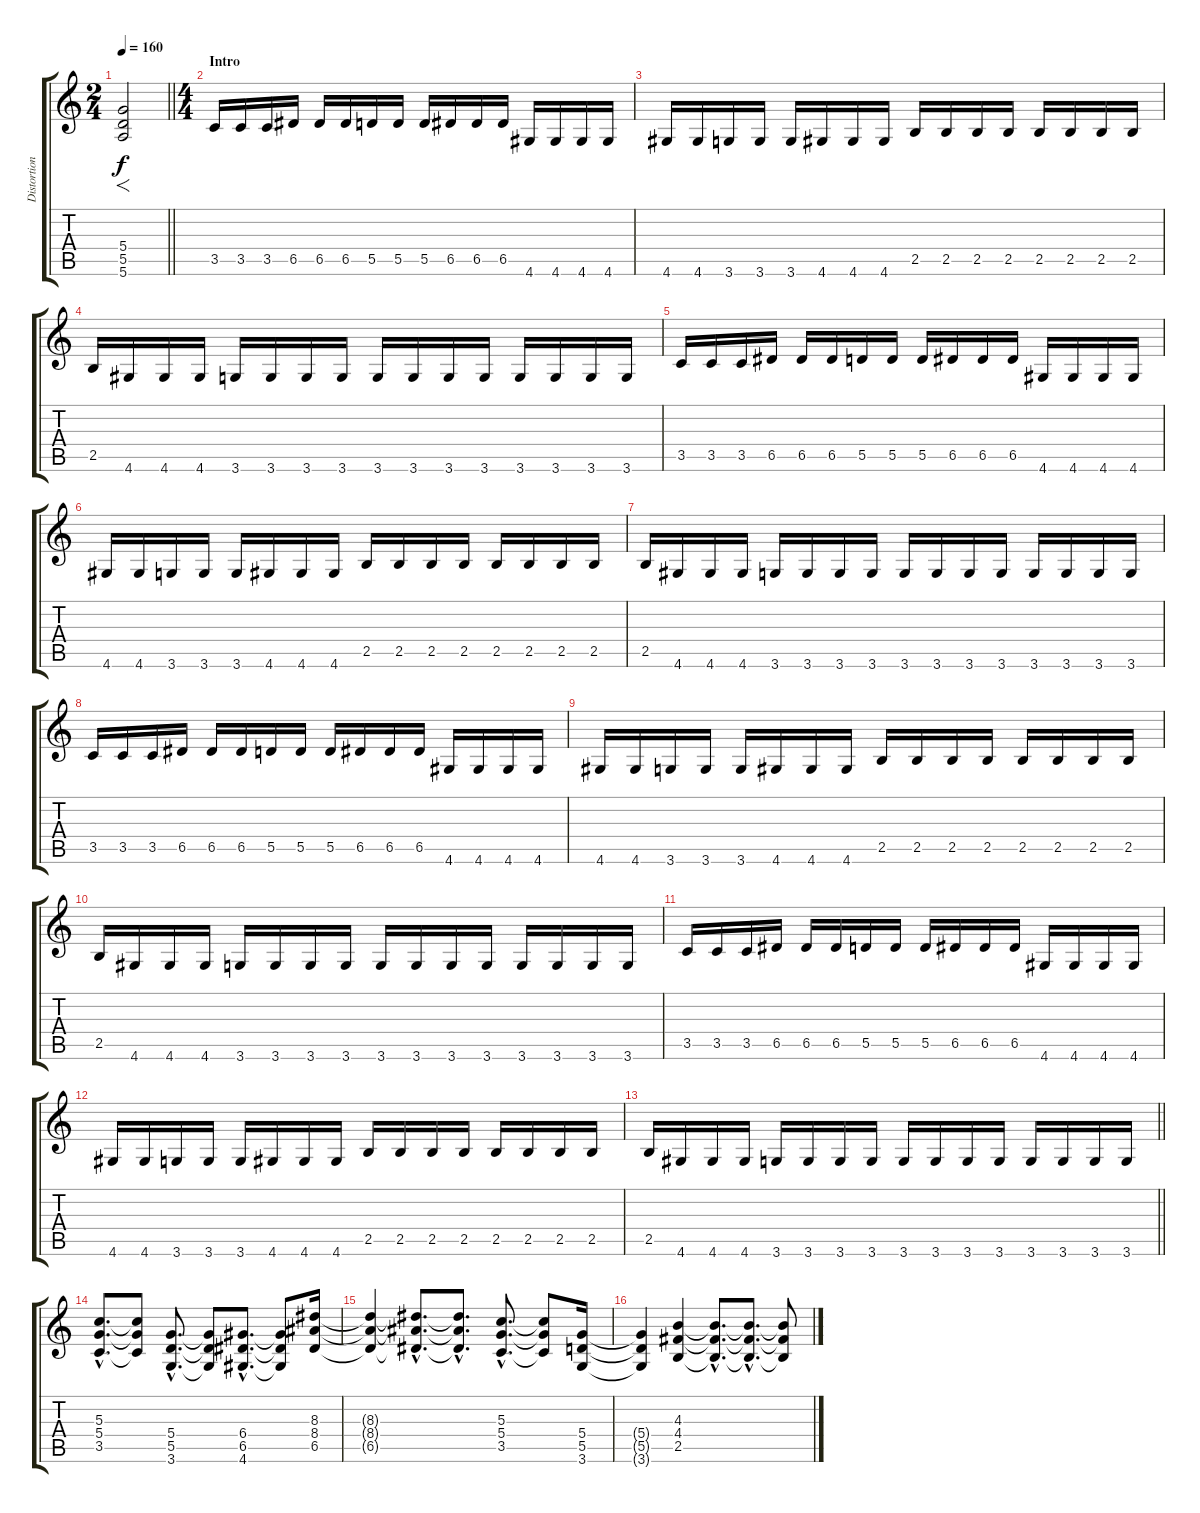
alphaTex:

\track ("Distortion Guitar 2" "Distortion") {instrument distortionguitar}
\staff {score tabs}
\tuning (E4 B3 G3 D3 A2 E2) {hide}
\ts (2 4)
\tempo 160
\clef g2
\barLineRight lightlight
\ks c
(5.4 5.5 5.6).2{f dy f instrument distortionguitar} |
\ts (4 4)
\section ("" "Intro")
3.5.16 3.5.16 3.5.16 6.5.16 6.5.16 6.5.16 5.5.16 5.5.16 5.5.16 6.5.16 6.5.16 6.5.16 4.6.16 4.6.16 4.6.16 4.6.16 |
4.6.16 4.6.16 3.6.16 3.6.16 3.6.16 4.6.16 4.6.16 4.6.16 2.5.16 2.5.16 2.5.16 2.5.16 2.5.16 2.5.16 2.5.16 2.5.16 |
2.5.16 4.6.16 4.6.16 4.6.16 3.6.16 3.6.16 3.6.16 3.6.16 3.6.16 3.6.16 3.6.16 3.6.16 3.6.16 3.6.16 3.6.16 3.6.16 |
3.5.16 3.5.16 3.5.16 6.5.16 6.5.16 6.5.16 5.5.16 5.5.16 5.5.16 6.5.16 6.5.16 6.5.16 4.6.16 4.6.16 4.6.16 4.6.16 |
4.6.16 4.6.16 3.6.16 3.6.16 3.6.16 4.6.16 4.6.16 4.6.16 2.5.16 2.5.16 2.5.16 2.5.16 2.5.16 2.5.16 2.5.16 2.5.16 |
2.5.16 4.6.16 4.6.16 4.6.16 3.6.16 3.6.16 3.6.16 3.6.16 3.6.16 3.6.16 3.6.16 3.6.16 3.6.16 3.6.16 3.6.16 3.6.16 |
3.5.16 3.5.16 3.5.16 6.5.16 6.5.16 6.5.16 5.5.16 5.5.16 5.5.16 6.5.16 6.5.16 6.5.16 4.6.16 4.6.16 4.6.16 4.6.16 |
4.6.16 4.6.16 3.6.16 3.6.16 3.6.16 4.6.16 4.6.16 4.6.16 2.5.16 2.5.16 2.5.16 2.5.16 2.5.16 2.5.16 2.5.16 2.5.16 |
2.5.16 4.6.16 4.6.16 4.6.16 3.6.16 3.6.16 3.6.16 3.6.16 3.6.16 3.6.16 3.6.16 3.6.16 3.6.16 3.6.16 3.6.16 3.6.16 |
3.5.16 3.5.16 3.5.16 6.5.16 6.5.16 6.5.16 5.5.16 5.5.16 5.5.16 6.5.16 6.5.16 6.5.16 4.6.16 4.6.16 4.6.16 4.6.16 |
4.6.16 4.6.16 3.6.16 3.6.16 3.6.16 4.6.16 4.6.16 4.6.16 2.5.16 2.5.16 2.5.16 2.5.16 2.5.16 2.5.16 2.5.16 2.5.16 |
\barLineRight lightlight
2.5.16 4.6.16 4.6.16 4.6.16 3.6.16 3.6.16 3.6.16 3.6.16 3.6.16 3.6.16 3.6.16 3.6.16 3.6.16 3.6.16 3.6.16 3.6.16 |
\section ("" " ")
(5.3{hac} 5.4{hac} 3.5{hac}).8{d} (5.3{t} 5.4{t} 3.5{t}).8 (5.4{hac} 5.5{hac} 3.6{hac}).8{d} (5.4{t} 5.5{t} 3.6{t}).8 (6.4{hac} 6.5{hac} 4.6{hac}).8{d} (6.4{t} 6.5{t} 4.6{t}).8 (8.3 8.4 6.5).16 |
(8.3{t} 8.4{t} 6.5{t}).4 (8.3{hac t} 8.4{hac t} 6.5{hac t}).8{d} (8.3{hac t} 8.4{hac t} 6.5{hac t}).8{d} (5.3{hac} 5.4{hac} 3.5{hac}).8{d} (5.3{t} 5.4{t} 3.5{t}).8 (5.4 5.5 3.6).16 |
(5.4{t} 5.5{t} 3.6{t}).4 (4.3 4.4 2.5).4 (4.3{hac t} 4.4{hac t} 2.5{hac t}).8{d} (4.3{hac t} 4.4{hac t} 2.5{hac t}).8{d} (4.3{t} 4.4{t} 2.5{t}).8
